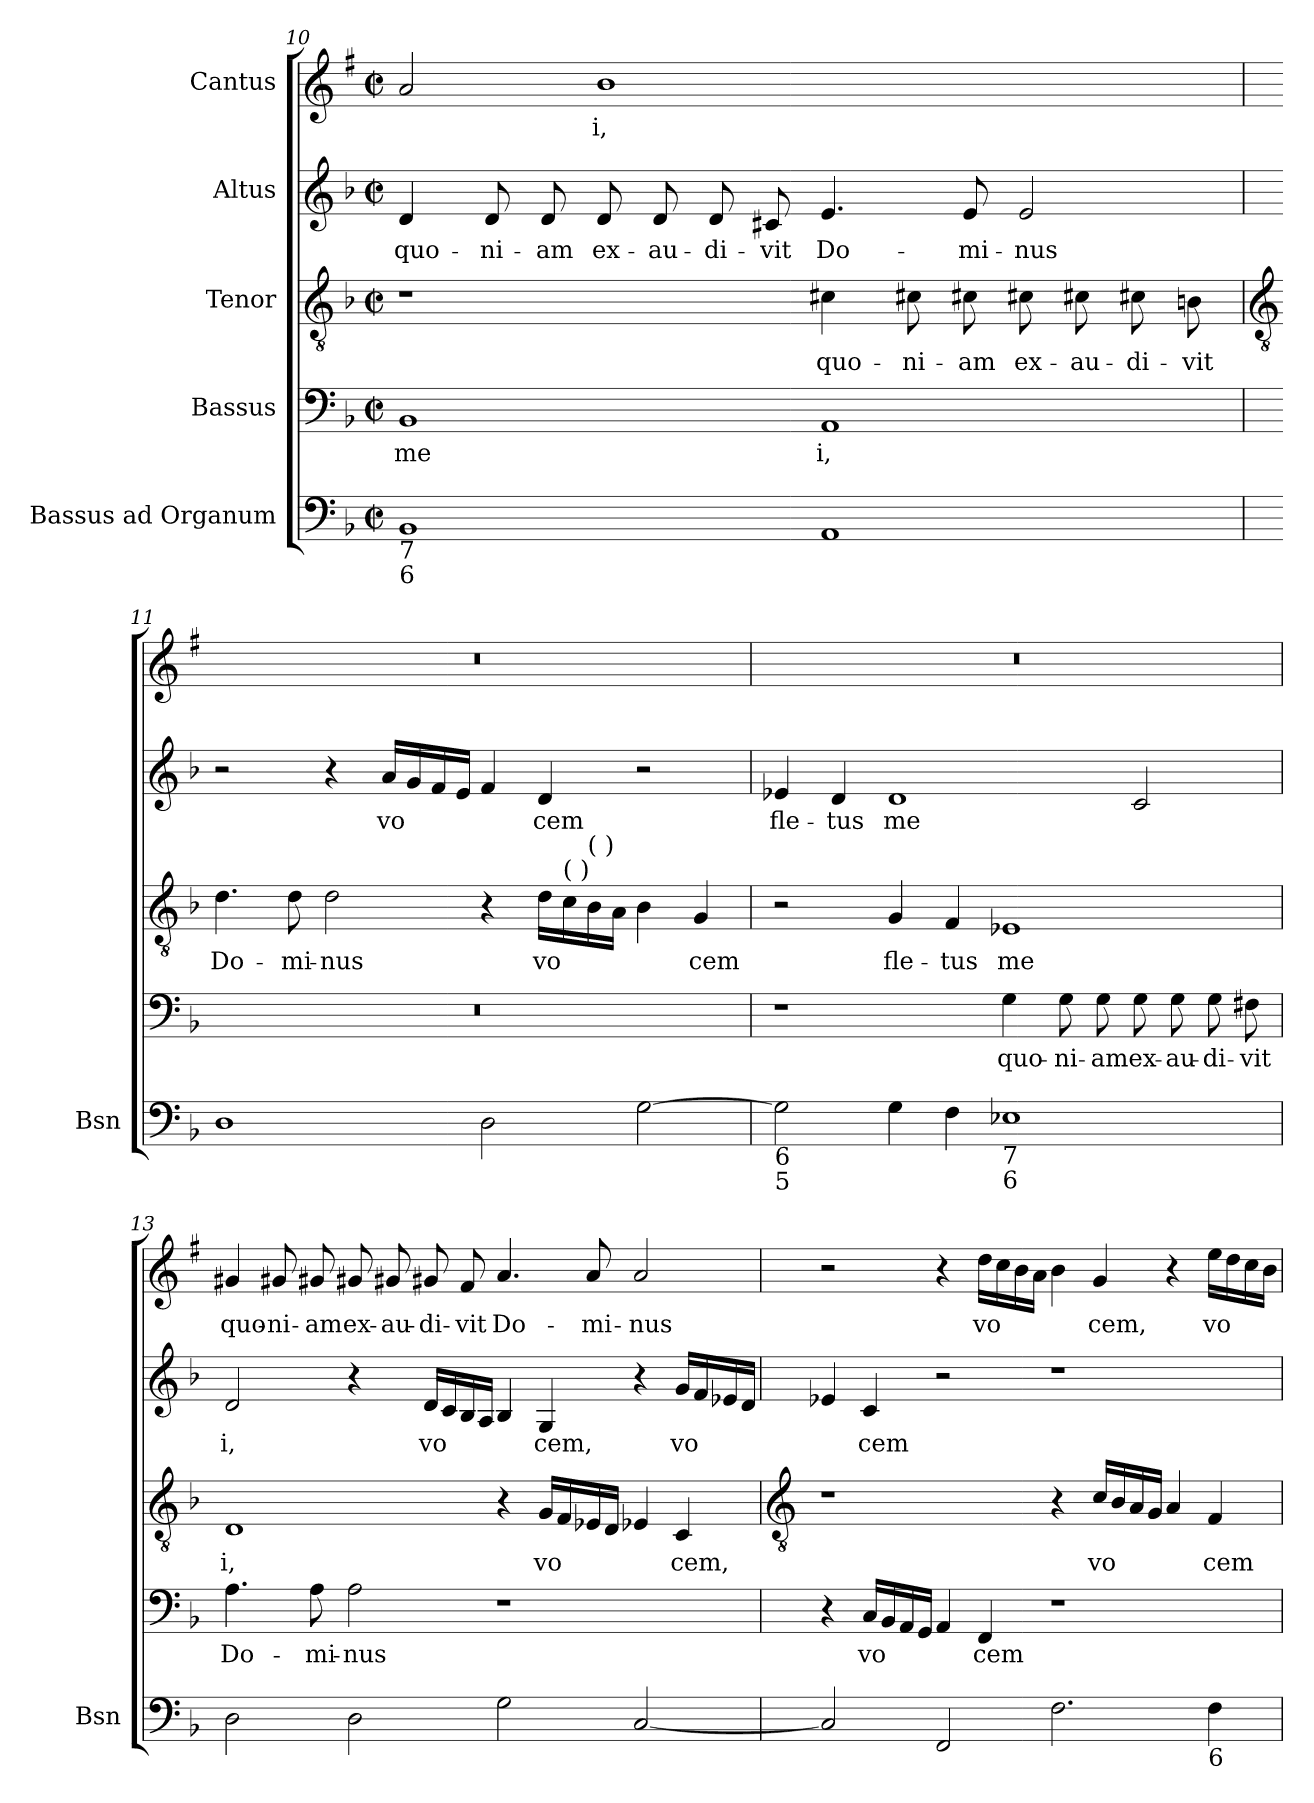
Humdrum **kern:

**kern	**kern	**text	**kern	**text	**kern	**text	**kern	**text
*part5	*part4	*part4	*part3	*part3	*part2	*part2	*part1	*part1
*staff5	*staff4	*staff4	*staff3	*staff3	*staff2	*staff2	*staff1	*staff1
*I"Bassus ad Organum	*I"Bassus	*	*I"Tenor	*	*I"Altus	*	*I"Cantus	*
*I'Bsn	*	*	*	*	*	*	*	*
*clefF4	*clefF4	*	*clefGv2	*	*clefG2	*	*clefG2	*
*	*	*	*	*	*	*	*ITrd1c2	*
*k[b-]	*k[b-]	*	*k[b-]	*	*k[b-]	*	*k[b-]	*
*F:	*F:	*	*F:	*	*F:	*	*F:	*
*M4/2	*M4/2	*	*M4/2	*	*M4/2	*	*M4/2	*
*met(c|)	*met(c|)	*	*met(c|)	*	*met(c|)	*	*met(c|)	*
=10	=10	=10	=10	=10	=10	=10	=10	=10
!LO:TX:b:t=7	!	!	!	!	!	!	!	!
!LO:TX:b:t=6	!	!	!	!	!	!	!	!
!	!	!LO:LY:b	!	!	!	!LO:LY:b	!	!
1BB-	1BB-	me	1r	.	4d	quo-	2g	.
!	!	!	!	!	!	!LO:LY:b	!	!
.	.	.	.	.	8d	-ni-	.	.
!	!	!	!	!	!	!LO:LY:b	!	!
.	.	.	.	.	8d	-am	.	.
!	!	!	!	!	!	!LO:LY:b	!	!LO:LY:b
.	.	.	.	.	8d	ex-	1a	i,
!	!	!	!	!	!	!LO:LY:b	!	!
.	.	.	.	.	8d	-au-	.	.
!	!	!	!	!	!	!LO:LY:b	!	!
.	.	.	.	.	8d	-di-	.	.
!	!	!	!	!	!	!LO:LY:b	!	!
.	.	.	.	.	8c#X	-vit	.	.
!	!	!LO:LY:b	!	!LO:LY:b	!	!LO:LY:b	!	!
1AA	1AA	i,	4c#X	quo-	4.e	Do-	.	.
!	!	!	!	!LO:LY:b	!	!	!	!
.	.	.	8c#X	-ni-	.	.	.	.
!	!	!	!	!LO:LY:b	!	!LO:LY:b	!	!
.	.	.	8c#X	-am	8e	-mi-	.	.
!	!	!	!	!LO:LY:b	!	!LO:LY:b	!	!
.	.	.	8c#X	ex-	2e	-nus	2ryy	.
!	!	!	!	!LO:LY:b	!	!	!	!
.	.	.	8c#X	-au-	.	.	.	.
!	!	!	!	!LO:LY:b	!	!	!	!
.	.	.	8c#X	-di-	.	.	.	.
!	!	!	!	!LO:LY:b	!	!	!	!
.	.	.	8Bn	-vit	.	.	.	.
!!LO:LB:g=z
=11	=11	=11	=11	=11	=11	=11	=11	=11
*	*	*	*clefGv2	*	*	*	*	*
!	!	!	!	!LO:LY:b	!	!	!	!
1D	0r	.	4.d	Do-	2r	.	0r	.
!	!	!	!	!LO:LY:b	!	!	!	!
.	.	.	8d	-mi-	.	.	.	.
!	!	!	!	!LO:LY:b	!	!	!	!
.	.	.	2d	-nus	4r	.	.	.
!	!	!	!	!	!	!LO:LY:b	!	!
.	.	.	.	.	16aLL	vo	.	.
.	.	.	.	.	16g	.	.	.
.	.	.	.	.	16f	.	.	.
.	.	.	.	.	16eJJ	.	.	.
2D	.	.	4r	.	4f	.	.	.
!	!	!	!	!LO:LY:b	!	!LO:LY:b	!	!
.	.	.	16dLL	vo	4d	cem	.	.
!	!	!	!LO:TX:a:t=(  )	!	!	!	!	!
.	.	.	16c	.	.	.	.	.
!	!	!	!LO:TX:a:t=(  )	!	!	!	!	!
.	.	.	16B-	.	.	.	.	.
.	.	.	16AJJ	.	.	.	.	.
[2G	.	.	4B-	.	2r	.	.	.
!	!	!	!	!LO:LY:b	!	!	!	!
.	.	.	4G	cem	.	.	.	.
=12	=12	=12	=12	=12	=12	=12	=12	=12
!LO:TX:b:t=6	!	!	!	!	!	!	!	!
!LO:TX:b:t=5	!	!	!	!	!	!	!	!
!	!	!	!	!	!	!LO:LY:b	!	!
2G]	1r	.	2r	.	4e-X	fle-	0r	.
!	!	!	!	!	!	!LO:LY:b	!	!
.	.	.	.	.	4d	-tus	.	.
!	!	!	!	!LO:LY:b	!	!LO:LY:b	!	!
4G	.	.	4G	fle-	1d	me	.	.
!	!	!	!	!LO:LY:b	!	!	!	!
4F	.	.	4F	-tus	.	.	.	.
!LO:TX:b:t=7	!	!	!	!	!	!	!	!
!LO:TX:b:t=6	!	!	!	!	!	!	!	!
!	!	!LO:LY:b	!	!LO:LY:b	!	!	!	!
1E-X	4G	quo-	1E-X	me	.	.	.	.
!	!	!LO:LY:b	!	!	!	!	!	!
.	8G	-ni-	.	.	.	.	.	.
!	!	!LO:LY:b	!	!	!	!	!	!
.	8G	-am	.	.	.	.	.	.
!	!	!LO:LY:b	!	!	!	!	!	!
.	8G	ex-	.	.	2c	.	.	.
!	!	!LO:LY:b	!	!	!	!	!	!
.	8G	-au-	.	.	.	.	.	.
!	!	!LO:LY:b	!	!	!	!	!	!
.	8G	-di-	.	.	.	.	.	.
!	!	!LO:LY:b	!	!	!	!	!	!
.	8F#X	-vit	.	.	.	.	.	.
=13	=13	=13	=13	=13	=13	=13	=13	=13
!	!	!LO:LY:b	!	!LO:LY:b	!	!LO:LY:b	!	!LO:LY:b
2D	4.A	Do-	1D	i,	2d	i,	4f#X	quo-
!	!	!	!	!	!	!	!	!LO:LY:b
.	.	.	.	.	.	.	8f#X	-ni-
!	!	!LO:LY:b	!	!	!	!	!	!LO:LY:b
.	8A	-mi-	.	.	.	.	8f#X	-am
!	!	!LO:LY:b	!	!	!	!	!	!LO:LY:b
2D	2A	-nus	.	.	4r	.	8f#X	ex-
!	!	!	!	!	!	!	!	!LO:LY:b
.	.	.	.	.	.	.	8f#X	-au-
!	!	!	!	!	!	!LO:LY:b	!	!LO:LY:b
.	.	.	.	.	16dLL	vo	8f#X	-di-
.	.	.	.	.	16c	.	.	.
!	!	!	!	!	!	!	!	!LO:LY:b
.	.	.	.	.	16B-	.	8e	-vit
.	.	.	.	.	16AJJ	.	.	.
!	!	!	!	!	!	!	!	!LO:LY:b
2G	1r	.	4r	.	4B-	.	4.g	Do-
!	!	!	!	!LO:LY:b	!	!LO:LY:b	!	!
.	.	.	16GLL	vo	4G	cem,	.	.
.	.	.	16F	.	.	.	.	.
!	!	!	!	!	!	!	!	!LO:LY:b
.	.	.	16E-X	.	.	.	8g	-mi-
.	.	.	16DJJ	.	.	.	.	.
!	!	!	!	!	!	!	!	!LO:LY:b
[2C	.	.	4E-X	.	4r	.	2g	-nus
!	!	!	!	!LO:LY:b	!	!LO:LY:b	!	!
.	.	.	4C	cem,	16gLL	vo	.	.
.	.	.	.	.	16f	.	.	.
.	.	.	.	.	16e-X	.	.	.
.	.	.	.	.	16dJJ	.	.	.
!!LO:LB:g=z
=14	=14	=14	=14	=14	=14	=14	=14	=14
*	*	*	*clefGv2	*	*	*	*	*
2C]	4r	.	1r	.	4e-X	.	2r	.
!	!	!LO:LY:b	!	!	!	!LO:LY:b	!	!
.	16CLL	vo	.	.	4c	cem	.	.
.	16BB-	.	.	.	.	.	.	.
.	16AA	.	.	.	.	.	.	.
.	16GGJJ	.	.	.	.	.	.	.
2FF	4AA	.	.	.	2r	.	4r	.
!	!	!LO:LY:b	!	!	!	!	!	!LO:LY:b
.	4FF	cem	.	.	.	.	16ccLL	vo
.	.	.	.	.	.	.	16b-	.
.	.	.	.	.	.	.	16a	.
.	.	.	.	.	.	.	16gJJ	.
2.F	1r	.	4r	.	1r	.	4a	.
!	!	!	!	!LO:LY:b	!	!	!	!LO:LY:b
.	.	.	16cLL	vo	.	.	4f	cem,
.	.	.	16B-	.	.	.	.	.
.	.	.	16A	.	.	.	.	.
.	.	.	16GJJ	.	.	.	.	.
.	.	.	4A	.	.	.	4r	.
!LO:TX:b:t=6	!	!	!	!	!	!	!	!
!	!	!	!	!LO:LY:b	!	!	!	!LO:LY:b
4F	.	.	4F	cem	.	.	16ddLL	vo
.	.	.	.	.	.	.	16cc	.
.	.	.	.	.	.	.	16b-	.
.	.	.	.	.	.	.	16aJJ	.
=	=	=	=	=	=	=	=	=
*-	*-	*-	*-	*-	*-	*-	*-	*-
